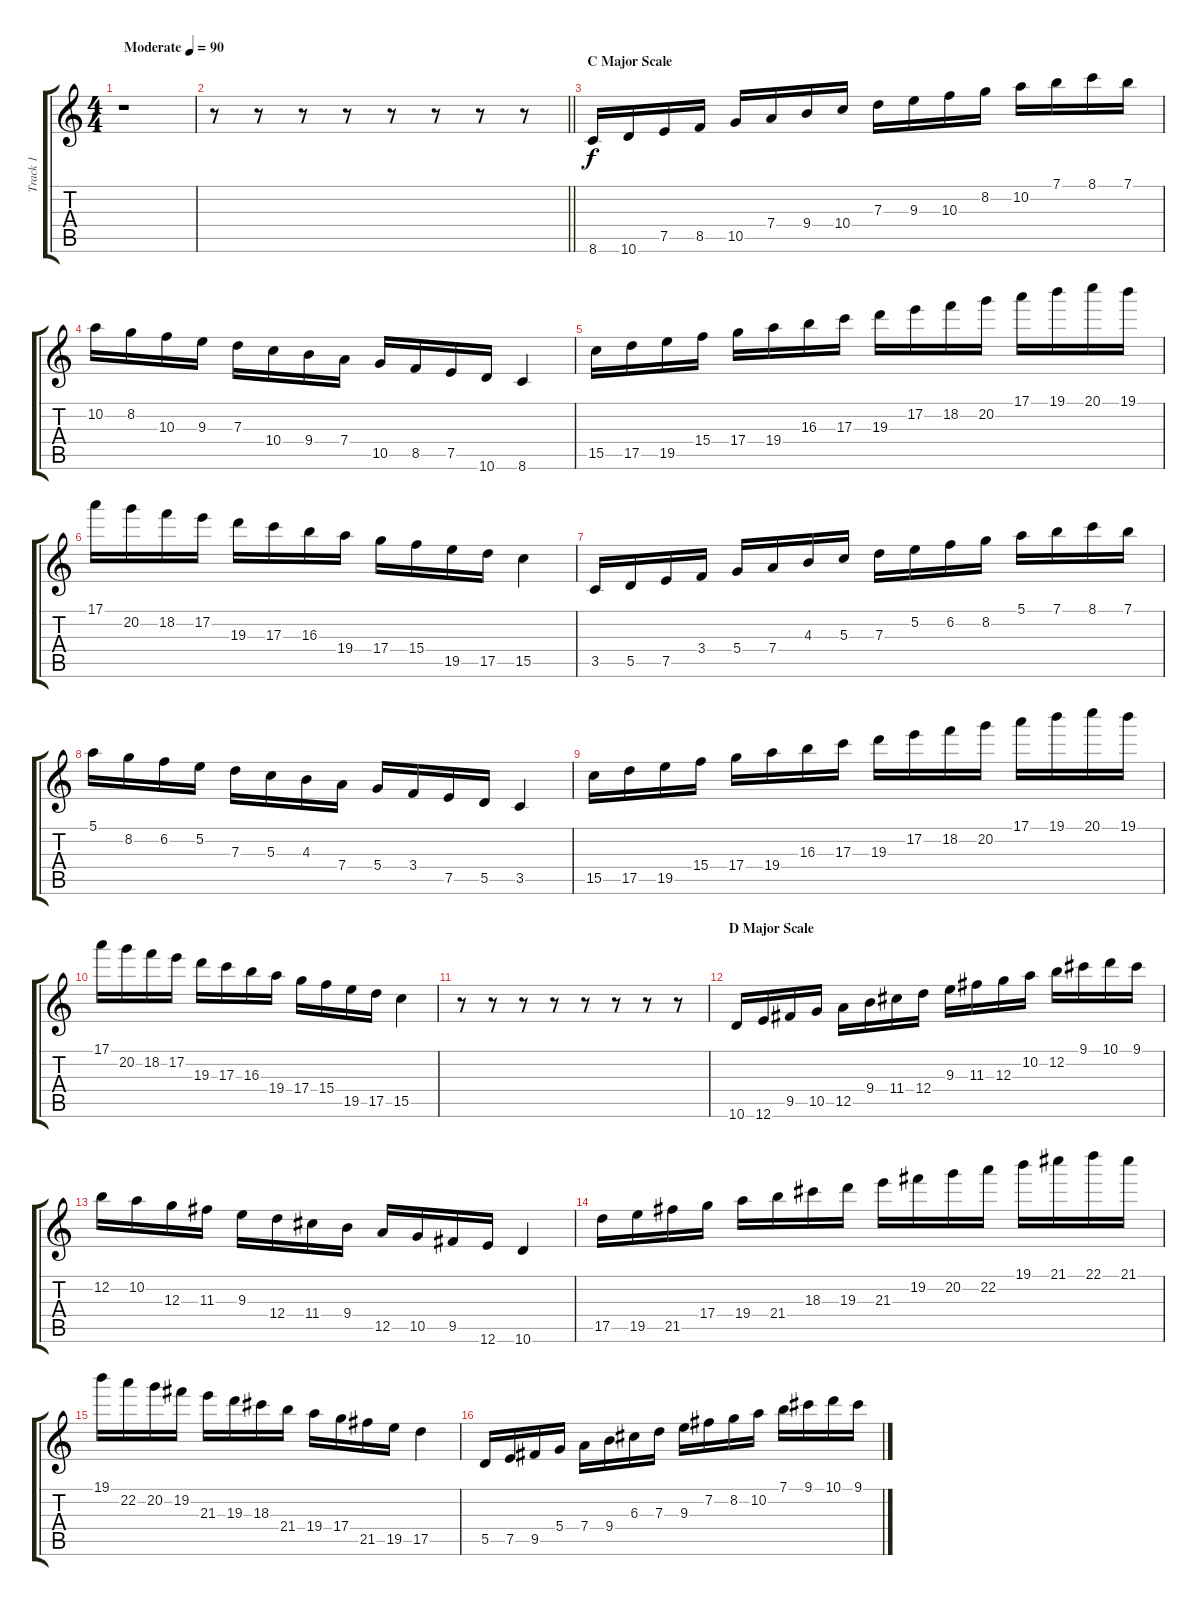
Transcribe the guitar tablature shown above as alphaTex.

\track ("Track 1" "Track 1") {instrument overdrivenguitar}
\staff {score tabs}
\tuning (E4 B3 G3 D3 A2 E2) {hide}
\ts (4 4)
\tempo (90 "Moderate")
\clef g2
\ks c
r.1{dy f instrument overdrivenguitar} |
\barLineRight lightlight
r.8 r.8 r.8 r.8 r.8 r.8 r.8 r.8 |
\section ("" "C Major Scale")
8.6.16 10.6.16 7.5.16 8.5.16 10.5.16 7.4.16 9.4.16 10.4.16 7.3.16 9.3.16 10.3.16 8.2.16 10.2.16 7.1.16 8.1.16 7.1.16 |
10.2.16 8.2.16 10.3.16 9.3.16 7.3.16 10.4.16 9.4.16 7.4.16 10.5.16 8.5.16 7.5.16 10.6.16 8.6.4 |
15.5.16 17.5.16 19.5.16 15.4.16 17.4.16 19.4.16 16.3.16 17.3.16 19.3.16 17.2.16 18.2.16 20.2.16 17.1.16 19.1.16 20.1.16 19.1.16 |
17.1.16 20.2.16 18.2.16 17.2.16 19.3.16 17.3.16 16.3.16 19.4.16 17.4.16 15.4.16 19.5.16 17.5.16 15.5.4 |
3.5.16 5.5.16 7.5.16 3.4.16 5.4.16 7.4.16 4.3.16 5.3.16 7.3.16 5.2.16 6.2.16 8.2.16 5.1.16 7.1.16 8.1.16 7.1.16 |
5.1.16 8.2.16 6.2.16 5.2.16 7.3.16 5.3.16 4.3.16 7.4.16 5.4.16 3.4.16 7.5.16 5.5.16 3.5.4 |
15.5.16 17.5.16 19.5.16 15.4.16 17.4.16 19.4.16 16.3.16 17.3.16 19.3.16 17.2.16 18.2.16 20.2.16 17.1.16 19.1.16 20.1.16 19.1.16 |
17.1.16 20.2.16 18.2.16 17.2.16 19.3.16 17.3.16 16.3.16 19.4.16 17.4.16 15.4.16 19.5.16 17.5.16 15.5.4 |
r.8 r.8 r.8 r.8 r.8 r.8 r.8 r.8 |
\section ("" "D Major Scale")
10.6.16 12.6.16 9.5.16 10.5.16 12.5.16 9.4.16 11.4.16 12.4.16 9.3.16 11.3.16 12.3.16 10.2.16 12.2.16 9.1.16 10.1.16 9.1.16 |
12.2.16 10.2.16 12.3.16 11.3.16 9.3.16 12.4.16 11.4.16 9.4.16 12.5.16 10.5.16 9.5.16 12.6.16 10.6.4 |
17.5.16 19.5.16 21.5.16 17.4.16 19.4.16 21.4.16 18.3.16 19.3.16 21.3.16 19.2.16 20.2.16 22.2.16 19.1.16 21.1.16 22.1.16 21.1.16 |
19.1.16 22.2.16 20.2.16 19.2.16 21.3.16 19.3.16 18.3.16 21.4.16 19.4.16 17.4.16 21.5.16 19.5.16 17.5.4 |
5.5.16 7.5.16 9.5.16 5.4.16 7.4.16 9.4.16 6.3.16 7.3.16 9.3.16 7.2.16 8.2.16 10.2.16 7.1.16 9.1.16 10.1.16 9.1.16
